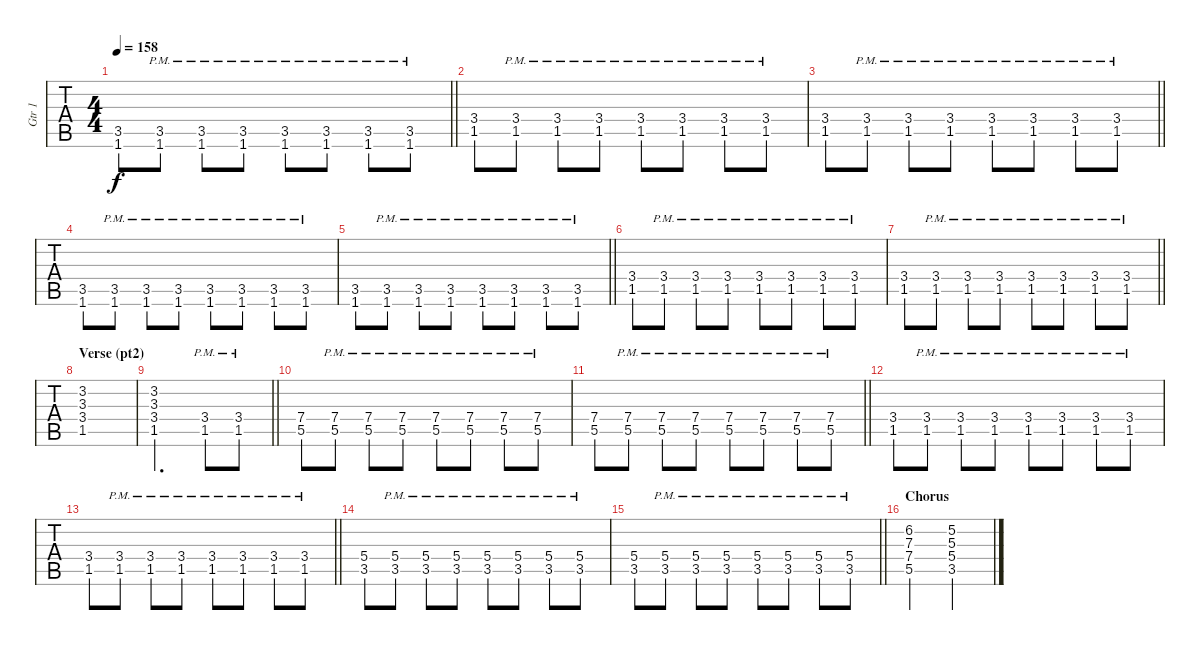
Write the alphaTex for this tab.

\track ("Gtr 1" "Gtr 1") {instrument electricguitarclean}
\staff {tabs}
\tuning (E4 B3 G3 D3 A2 E2) {hide}
\ts (4 4)
\tempo 158
\clef g2
\barLineRight lightlight
\ks c
(3.5 1.6).8{dy f} (3.5{pm} 1.6{pm}).8 (3.5{pm} 1.6{pm}).8 (3.5{pm} 1.6{pm}).8 (3.5{pm} 1.6{pm}).8 (3.5{pm} 1.6{pm}).8 (3.5{pm} 1.6{pm}).8 (3.5{pm} 1.6{pm}).8 |
(3.4 1.5).8 (3.4{pm} 1.5{pm}).8 (3.4{pm} 1.5{pm}).8 (3.4{pm} 1.5{pm}).8 (3.4{pm} 1.5{pm}).8 (3.4{pm} 1.5{pm}).8 (3.4{pm} 1.5{pm}).8 (3.4{pm} 1.5{pm}).8 |
\barLineRight lightlight
(3.4 1.5).8 (3.4{pm} 1.5{pm}).8 (3.4{pm} 1.5{pm}).8 (3.4{pm} 1.5{pm}).8 (3.4{pm} 1.5{pm}).8 (3.4{pm} 1.5{pm}).8 (3.4{pm} 1.5{pm}).8 (3.4{pm} 1.5{pm}).8 |
(3.5 1.6).8 (3.5{pm} 1.6{pm}).8 (3.5{pm} 1.6{pm}).8 (3.5{pm} 1.6{pm}).8 (3.5{pm} 1.6{pm}).8 (3.5{pm} 1.6{pm}).8 (3.5{pm} 1.6{pm}).8 (3.5{pm} 1.6{pm}).8 |
\barLineRight lightlight
(3.5 1.6).8 (3.5{pm} 1.6{pm}).8 (3.5{pm} 1.6{pm}).8 (3.5{pm} 1.6{pm}).8 (3.5{pm} 1.6{pm}).8 (3.5{pm} 1.6{pm}).8 (3.5{pm} 1.6{pm}).8 (3.5{pm} 1.6{pm}).8 |
(3.4 1.5).8 (3.4{pm} 1.5{pm}).8 (3.4{pm} 1.5{pm}).8 (3.4{pm} 1.5{pm}).8 (3.4{pm} 1.5{pm}).8 (3.4{pm} 1.5{pm}).8 (3.4{pm} 1.5{pm}).8 (3.4{pm} 1.5{pm}).8 |
\barLineRight lightlight
(3.4 1.5).8 (3.4{pm} 1.5{pm}).8 (3.4{pm} 1.5{pm}).8 (3.4{pm} 1.5{pm}).8 (3.4{pm} 1.5{pm}).8 (3.4{pm} 1.5{pm}).8 (3.4{pm} 1.5{pm}).8 (3.4{pm} 1.5{pm}).8 |
\section ("" "Verse (pt2)")
(3.2 3.3 3.4 1.5).1 |
\barLineRight lightlight
(3.2 3.3 3.4 1.5).2{d} (3.4{pm} 1.5{pm}).8 (3.4{pm} 1.5{pm}).8 |
(7.4 5.5).8 (7.4{pm} 5.5{pm}).8 (7.4{pm} 5.5{pm}).8 (7.4{pm} 5.5{pm}).8 (7.4{pm} 5.5{pm}).8 (7.4{pm} 5.5{pm}).8 (7.4{pm} 5.5{pm}).8 (7.4{pm} 5.5{pm}).8 |
\barLineRight lightlight
(7.4 5.5).8 (7.4{pm} 5.5{pm}).8 (7.4{pm} 5.5{pm}).8 (7.4{pm} 5.5{pm}).8 (7.4{pm} 5.5{pm}).8 (7.4{pm} 5.5{pm}).8 (7.4{pm} 5.5{pm}).8 (7.4{pm} 5.5{pm}).8 |
(3.4 1.5).8 (3.4{pm} 1.5{pm}).8 (3.4{pm} 1.5{pm}).8 (3.4{pm} 1.5{pm}).8 (3.4{pm} 1.5{pm}).8 (3.4{pm} 1.5{pm}).8 (3.4{pm} 1.5{pm}).8 (3.4{pm} 1.5{pm}).8 |
\barLineRight lightlight
(3.4 1.5).8 (3.4{pm} 1.5{pm}).8 (3.4{pm} 1.5{pm}).8 (3.4{pm} 1.5{pm}).8 (3.4{pm} 1.5{pm}).8 (3.4{pm} 1.5{pm}).8 (3.4{pm} 1.5{pm}).8 (3.4{pm} 1.5{pm}).8 |
(5.4 3.5).8 (5.4{pm} 3.5{pm}).8 (5.4{pm} 3.5{pm}).8 (5.4{pm} 3.5{pm}).8 (5.4{pm} 3.5{pm}).8 (5.4{pm} 3.5{pm}).8 (5.4{pm} 3.5{pm}).8 (5.4{pm} 3.5{pm}).8 |
\barLineRight lightlight
(5.4 3.5).8 (5.4{pm} 3.5{pm}).8 (5.4{pm} 3.5{pm}).8 (5.4{pm} 3.5{pm}).8 (5.4{pm} 3.5{pm}).8 (5.4{pm} 3.5{pm}).8 (5.4{pm} 3.5{pm}).8 (5.4{pm} 3.5{pm}).8 |
\section ("" "Chorus")
(6.2 7.3 7.4 5.5).2 (5.2 5.3 5.4 3.5).2
